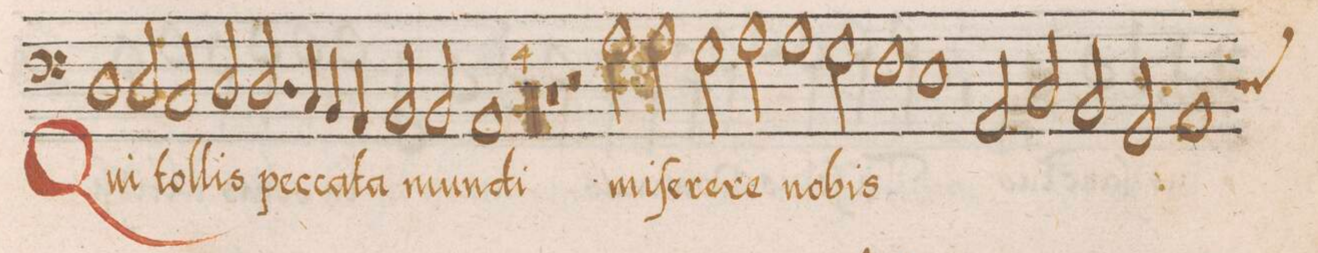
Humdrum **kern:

**kern	**text
*I"BASSVS	*
*clefF4	*
*k[]	*
*met(c|)	*
*M2/1	*
1D	Qui
2D/	tol-
2C/	.
=78	=78
2D/	-lis
2.D/	pec-
4C/	.
4BB/	-ca-
4AA/	-ta
=79	=79
2BB/	.
2BB/	mun-
1AA	-di
=80	=80
0r	.
=81	=81
0r	.
=82	=82
1r	.
2r	.
2A\	mi-
=83	=83
2A\	-ſe-
2G\	-re-
2A\	-re
1A	no-
=84	=84
2G\	-bis
1F	.
=85	=85
1E	.
2AA/	.
2C/	.
=86	=86
2BB/	.
2GG/	.
*custos:D	*
1AA	.
=87	=87
*-	*-
